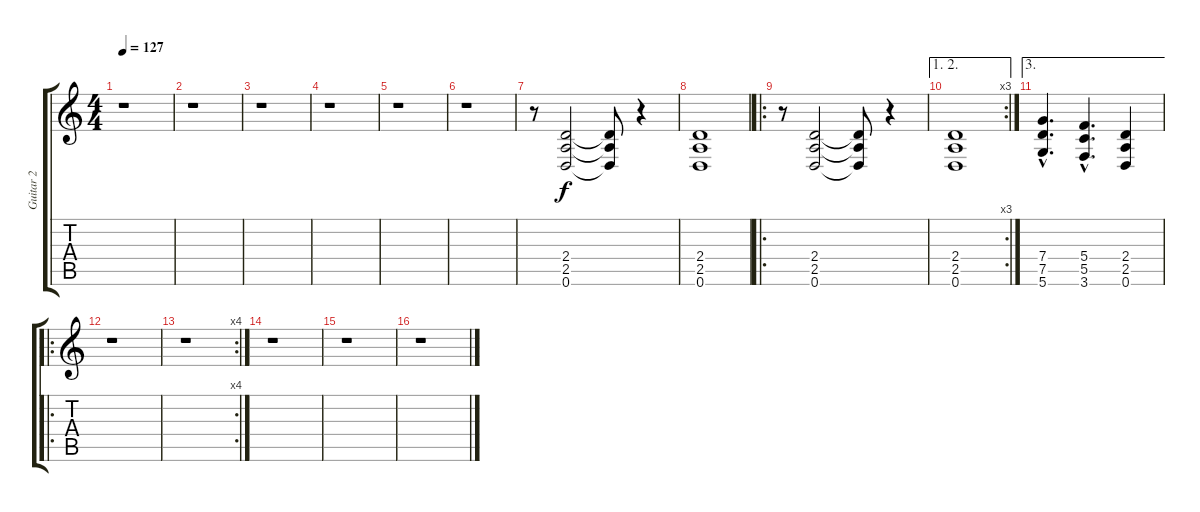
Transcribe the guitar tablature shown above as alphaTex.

\track ("Guitar 2" "Guitar 2") {instrument distortionguitar}
\staff {score tabs}
\tuning (D4 A3 F3 C3 G2 D2) {hide}
\ts (4 4)
\tempo 127
\clef g2
\ks c
r.1{dy f instrument distortionguitar} |
r.1 |
r.1 |
r.1 |
r.1 |
r.1 |
r.8 (2.4 2.5 0.6).2 (2.4{t} 2.5{t} 0.6{t}).8 r.4 |
(2.4 2.5 0.6).1 |
\ro
r.8 (2.4 2.5 0.6).2 (2.4{t} 2.5{t} 0.6{t}).8 r.4 |
\ae (1 2)
\rc 3
(2.4 2.5 0.6).1 |
\ae 3
(7.4{hac} 7.5{hac} 5.6{hac}).4{d} (5.4{hac} 5.5{hac} 3.6{hac}).4{d} (2.4 2.5 0.6).4 |
\ro
r.1 |
\rc 4
r.1 |
r.1 |
r.1 |
r.1
